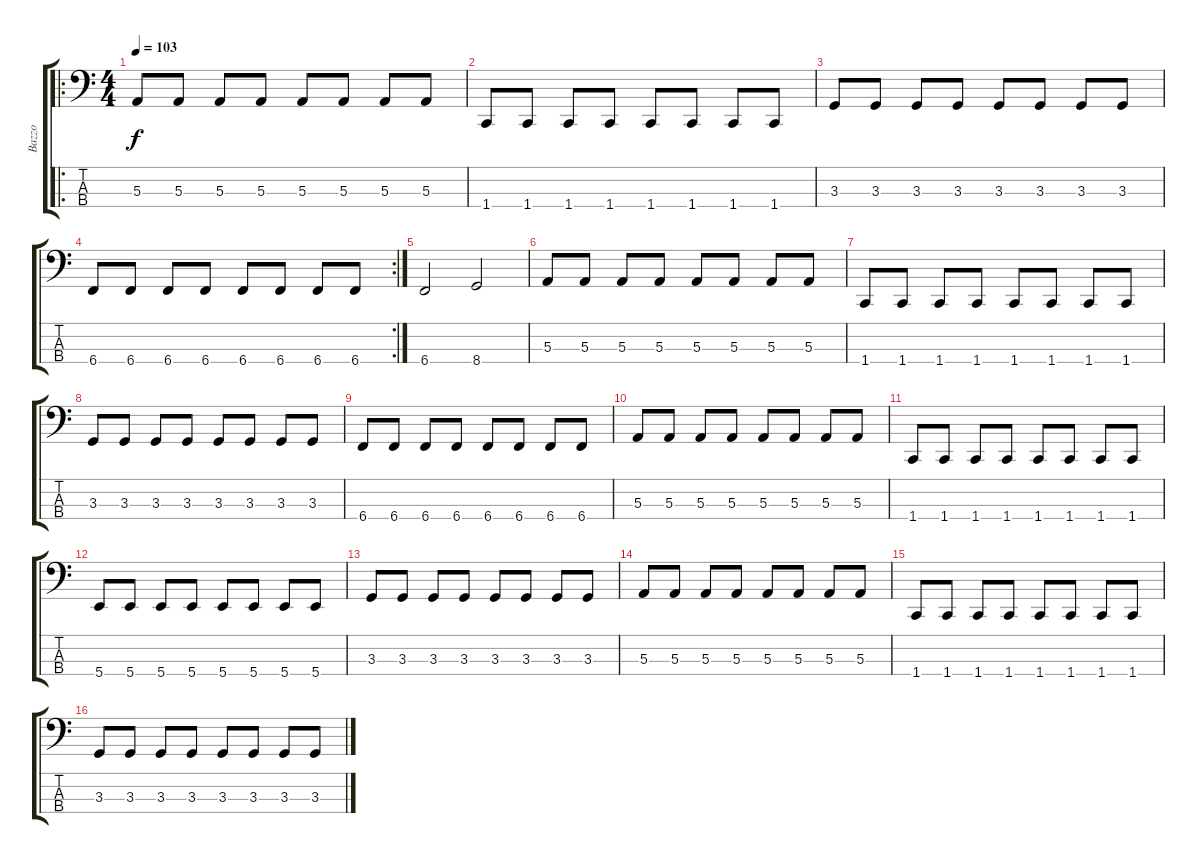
\track ("Bazzo" "Bazzo") {instrument electricbasspick}
\staff {score tabs}
\tuning (D2 A1 E1 B0) {hide}
\ro
\ts (4 4)
\tempo 103
\clef f4
\ks c
5.3.8{dy f instrument electricbasspick} 5.3.8 5.3.8 5.3.8 5.3.8 5.3.8 5.3.8 5.3.8 |
1.4.8 1.4.8 1.4.8 1.4.8 1.4.8 1.4.8 1.4.8 1.4.8 |
3.3.8 3.3.8 3.3.8 3.3.8 3.3.8 3.3.8 3.3.8 3.3.8 |
\rc 2
6.4.8 6.4.8 6.4.8 6.4.8 6.4.8 6.4.8 6.4.8 6.4.8 |
6.4.2 8.4.2 |
5.3.8 5.3.8 5.3.8 5.3.8 5.3.8 5.3.8 5.3.8 5.3.8 |
1.4.8 1.4.8 1.4.8 1.4.8 1.4.8 1.4.8 1.4.8 1.4.8 |
3.3.8 3.3.8 3.3.8 3.3.8 3.3.8 3.3.8 3.3.8 3.3.8 |
6.4.8 6.4.8 6.4.8 6.4.8 6.4.8 6.4.8 6.4.8 6.4.8 |
5.3.8 5.3.8 5.3.8 5.3.8 5.3.8 5.3.8 5.3.8 5.3.8 |
1.4.8 1.4.8 1.4.8 1.4.8 1.4.8 1.4.8 1.4.8 1.4.8 |
5.4.8 5.4.8 5.4.8 5.4.8 5.4.8 5.4.8 5.4.8 5.4.8 |
3.3.8 3.3.8 3.3.8 3.3.8 3.3.8 3.3.8 3.3.8 3.3.8 |
5.3.8 5.3.8 5.3.8 5.3.8 5.3.8 5.3.8 5.3.8 5.3.8 |
1.4.8 1.4.8 1.4.8 1.4.8 1.4.8 1.4.8 1.4.8 1.4.8 |
3.3.8 3.3.8 3.3.8 3.3.8 3.3.8 3.3.8 3.3.8 3.3.8
